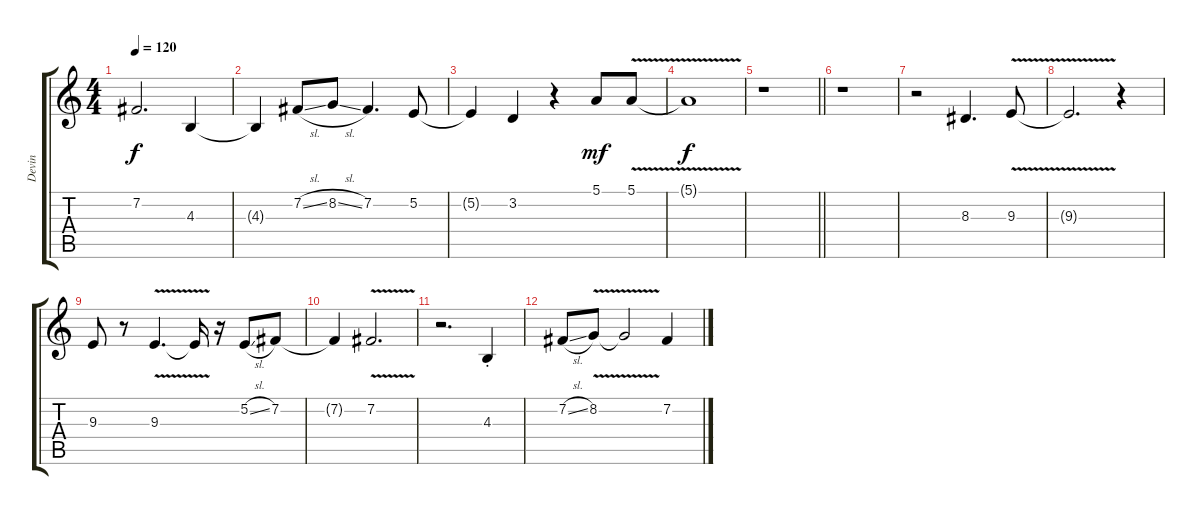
\track ("Devin" "Devin") {instrument trombone}
\staff {score tabs}
\tuning (E4 B3 G3 D3 A2 E2) {hide}
\ts (4 4)
\tempo 120
\clef g2
\ks c
7.2{t}.2{d dy f} 4.3.4 |
4.3{t}.4 7.2{sl}.8 8.2{sl}.8 7.2.4{d} 5.2.8 |
5.2{t}.4 3.2.4 r.4 5.1.8{dy mf} 5.1{v}.8 |
5.1{t}.1{dy f} |
\barLineRight lightlight
r.1 |
r.1 |
r.2 8.3.4{d} 9.3{v}.8 |
9.3{t}.2{d} r.4 |
9.3.8 r.8 9.3{v}.4{d} 9.3{t}.16 r.16 5.2{sl}.8 7.2.8 |
7.2{t}.4 7.2{v}.2{d} |
r.2{d} 4.3{st}.4 |
7.2{sl}.8 8.2{v}.8 8.2{t}.2 7.2.4
